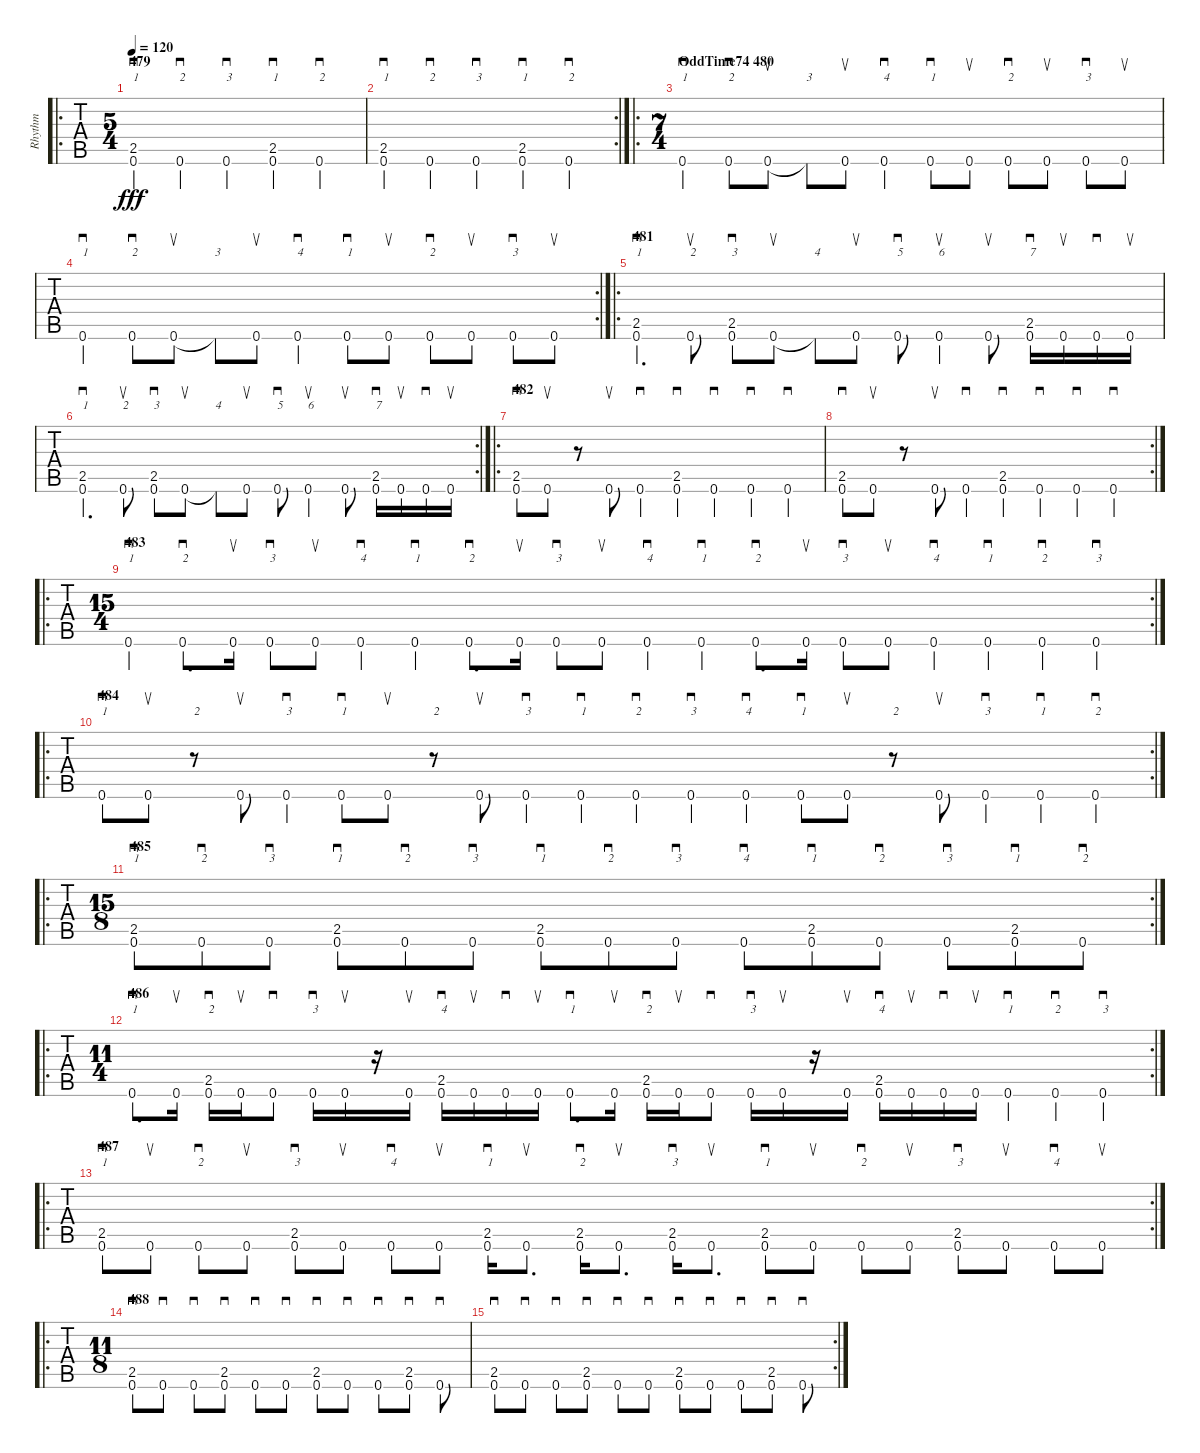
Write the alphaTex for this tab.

\track ("Rhythm" "Rhythm") {instrument acousticguitarsteel}
\staff {tabs}
\tuning (E4 B3 G3 D3 A2 E2) {hide}
\ro
\ts (5 4)
\section ("" "479")
\tempo 120
\clef g2
\ks c
(2.5 0.6{ac}).4{sd txt "1" dy fff} 0.6.4{sd txt "2"} 0.6.4{sd txt "3"} (2.5 0.6{ac}).4{sd txt "1"} 0.6.4{sd txt "2"} |
\rc 2
(2.5 0.6{ac}).4{sd txt "1"} 0.6.4{sd txt "2"} 0.6.4{sd txt "3"} (2.5 0.6{ac}).4{sd txt "1"} 0.6.4{sd txt "2"} |
\ro
\ts (7 4)
\section ("" "OddTime74 480")
0.6.4{sd txt "1"} 0.6.8{sd txt "2"} 0.6.8{su} 0.6{t}.8{txt "3"} 0.6.8{su} 0.6.4{sd txt "4"} 0.6.8{sd txt "1"} 0.6.8{su} 0.6.8{sd txt "2"} 0.6.8{su} 0.6.8{sd txt "3"} 0.6.8{su} |
\rc 2
0.6.4{sd txt "1"} 0.6.8{sd txt "2"} 0.6.8{su} 0.6{t}.8{txt "3"} 0.6.8{su} 0.6.4{sd txt "4"} 0.6.8{sd txt "1"} 0.6.8{su} 0.6.8{sd txt "2"} 0.6.8{su} 0.6.8{sd txt "3"} 0.6.8{su} |
\ro
\section ("" "481")
(2.5{ac} 0.6).4{d sd txt "1"} 0.6.8{su txt "2"} (2.5{ac} 0.6).8{sd txt "3"} 0.6.8{su} 0.6{t}.8{txt "4"} 0.6.8{su} 0.6.8{sd txt "5"} 0.6.4{su txt "6"} 0.6.8{su} (2.5{ac} 0.6).16{sd txt "7"} 0.6.16{su} 0.6.16{sd} 0.6.16{su} |
\rc 2
(2.5{ac} 0.6).4{d sd txt "1"} 0.6.8{su txt "2"} (2.5{ac} 0.6).8{sd txt "3"} 0.6.8{su} 0.6{t}.8{txt "4"} 0.6.8{su} 0.6.8{sd txt "5"} 0.6.4{su txt "6"} 0.6.8{su} (2.5{ac} 0.6).16{sd txt "7"} 0.6.16{su} 0.6.16{sd} 0.6.16{su} |
\ro
\section ("" "482")
(2.5 0.6{ac}).8{sd} 0.6.8{su} r.8 0.6.8{su} 0.6.4{sd} (2.5 0.6{ac}).4{sd} 0.6.4{sd} 0.6.4{sd} 0.6.4{sd} |
\rc 2
(2.5 0.6{ac}).8{sd} 0.6.8{su} r.8 0.6.8{su} 0.6.4{sd} (2.5 0.6{ac}).4{sd} 0.6.4{sd} 0.6.4{sd} 0.6.4{sd} |
\ro
\rc 2
\ts (15 4)
\section ("" "483")
0.6.4{sd txt "1"} 0.6.8{d sd txt "2"} 0.6.16{su} 0.6.8{sd txt "3"} 0.6.8{su} 0.6.4{sd txt "4"} 0.6.4{sd txt "1"} 0.6.8{d sd txt "2"} 0.6.16{su} 0.6.8{sd txt "3"} 0.6.8{su} 0.6.4{sd txt "4"} 0.6.4{sd txt "1"} 0.6.8{d sd txt "2"} 0.6.16{su} 0.6.8{sd txt "3"} 0.6.8{su} 0.6.4{sd txt "4"} 0.6.4{sd txt "1"} 0.6.4{sd txt "2"} 0.6.4{sd txt "3"} |
\ro
\rc 2
\section ("" "484")
0.6.8{sd txt "1"} 0.6.8{su} r.8{txt "2"} 0.6.8{su} 0.6.4{sd txt "3"} 0.6.8{sd txt "1"} 0.6.8{su} r.8{txt "2"} 0.6.8{su} 0.6.4{sd txt "3"} 0.6.4{sd txt "1"} 0.6.4{sd txt "2"} 0.6.4{sd txt "3"} 0.6.4{sd txt "4"} 0.6.8{sd txt "1"} 0.6.8{su} r.8{txt "2"} 0.6.8{su} 0.6.4{sd txt "3"} 0.6.4{sd txt "1"} 0.6.4{sd txt "2"} |
\ro
\rc 2
\ts (15 8)
\section ("" "485")
(2.5{ac} 0.6).8{sd txt "1"} 0.6.8{sd txt "2"} 0.6.8{sd txt "3"} (2.5 0.6{ac}).8{sd txt "1"} 0.6.8{sd txt "2"} 0.6.8{sd txt "3"} (2.5 0.6{ac}).8{sd txt "1"} 0.6.8{sd txt "2"} 0.6.8{sd txt "3"} 0.6.8{sd txt "4"} (2.5 0.6{ac}).8{sd txt "1"} 0.6.8{sd txt "2"} 0.6.8{sd txt "3"} (2.5{ac} 0.6).8{sd txt "1"} 0.6.8{sd txt "2"} |
\ro
\rc 2
\ts (11 4)
\section ("" "486")
0.6.8{d sd txt "1"} 0.6.16{su} (2.5 0.6{ac}).16{sd txt "2"} 0.6.16{su} 0.6.8{sd} 0.6.16{sd txt "3"} 0.6.16{su} r.16 0.6.16{su} (2.5 0.6{ac}).16{sd txt "4"} 0.6.16{su} 0.6.16{sd} 0.6.16{su} 0.6.8{d sd txt "1"} 0.6.16{su} (2.5 0.6{ac}).16{sd txt "2"} 0.6.16{su} 0.6.8{sd} 0.6.16{sd txt "3"} 0.6.16{su} r.16 0.6.16{su} (2.5 0.6{ac}).16{sd txt "4"} 0.6.16{su} 0.6.16{sd} 0.6.16{su} 0.6.4{sd txt "1"} 0.6.4{sd txt "2"} 0.6.4{sd txt "3"} |
\ro
\rc 2
\section ("" "487")
(2.5 0.6{ac}).8{sd txt "1"} 0.6.8{su} 0.6.8{sd txt "2"} 0.6.8{su} (2.5 0.6{ac}).8{sd txt "3"} 0.6.8{su} 0.6.8{sd txt "4"} 0.6.8{su} (2.5 0.6{ac}).16{sd txt "1"} 0.6.8{d su} (2.5 0.6{ac}).16{sd txt "2"} 0.6.8{d su} (2.5 0.6{ac}).16{sd txt "3"} 0.6.8{d su} (2.5 0.6{ac}).8{sd txt "1"} 0.6.8{su} 0.6.8{sd txt "2"} 0.6.8{su} (2.5 0.6{ac}).8{sd txt "3"} 0.6.8{su} 0.6.8{sd txt "4"} 0.6.8{su} |
\ro
\ts (11 8)
\section ("" "488")
(2.5 0.6).8{sd} 0.6.8{sd} 0.6.8{sd} (2.5 0.6).8{sd} 0.6.8{sd} 0.6.8{sd} (2.5 0.6).8{sd} 0.6.8{sd} 0.6.8{sd} (2.5 0.6).8{sd} 0.6.8{sd} |
\rc 2
(2.5 0.6).8{sd} 0.6.8{sd} 0.6.8{sd} (2.5 0.6).8{sd} 0.6.8{sd} 0.6.8{sd} (2.5 0.6).8{sd} 0.6.8{sd} 0.6.8{sd} (2.5 0.6).8{sd} 0.6.8{sd}
